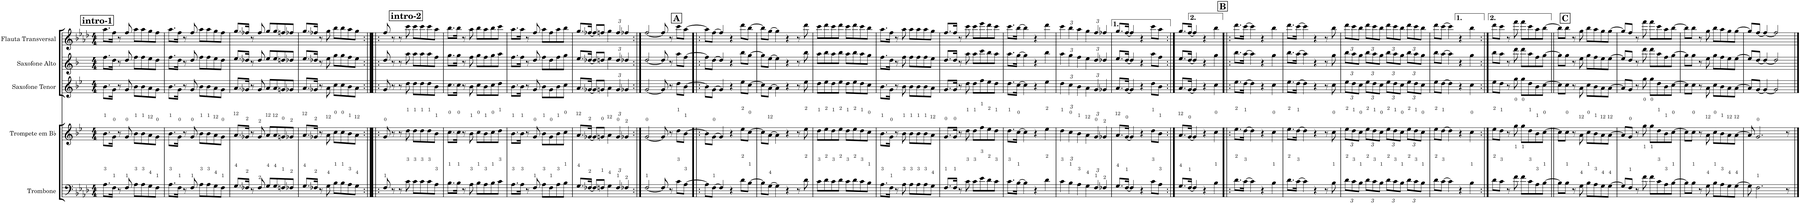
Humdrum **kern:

**kern	**kern	**kern	**kern	**kern
*part5	*part4	*part3	*part2	*part1
*staff5	*staff4	*staff3	*staff2	*staff1
*I"Trombone	*I"Trompete em Bb	*I"Saxofone Tenor	*I"Saxofone Alto	*I"Flauta Transversal
*I'Tbn.	*I'Tpt. em Bb	*I'Sax. Tn.	*	*I'Fl.
*clefF4	*clefG2	*clefG2	*clefG2	*clefG2
*	*Trd1c2	*Trd8c14	*Trd5c9	*
*k[b-e-a-d-]	*k[b-e-]	*k[b-e-]	*k[b-]	*k[b-e-a-d-]
*M4/4	*M4/4	*M4/4	*M4/4	*M4/4
!!LO:REH:place=s1:a:B:cj:fs=14:t=intro-1
=1	=1	=1	=1	=1
8.A-\L	8.b-\L	8.b-\L	8.ff\L	8.aa-\L
16F\Jk	16g\Jk	16g\Jk	16dd\Jk	16ff\Jk
8r	8r	8r	8r	8r
8F/	8g/	8g/	8dd/	8ff/
8A-\L	8b-\L	8b-\L	8ff\L	8aa-\L
8A-\	8b-\	8b-\	8ff\	8aa-\
8G\	8a\	8a\	8ee\	8gg\
8F\J	8g\J	8g\J	8dd\J	8ff\J
=2	=2	=2	=2	=2
8.A-\L	8.b-\L	8.b-\L	8.ff\L	8.aa-\L
16F\Jk	16g\Jk	16g\Jk	16dd\Jk	16ff\Jk
8r	8r	8r	8r	8r
8F/	8g/	8g/	8dd/	8ff/
8A-\L	8b-\L	8b-\L	8ff\L	8aa-\L
8A-\	8b-\	8b-\	8ff\	8aa-\
8G\	8a\	8a\	8ee\	8gg\
8F\J	8g\J	8g\J	8dd\J	8ff\J
=3	=3	=3	=3	=3
8.G/L	8.a/L	8.a/L	8.ee/L	8.gg/L
16F-X/Jk	16g-X/Jk	16g-X/Jk	16dd-X/Jk	16ff-X/Jk
8r	8r	8r	8r	8r
8F-/	8g-/	8g-/	8dd-/	8ff-/
8G/L	8a/L	8a/L	8ee/L	8gg/L
8G/	8a/	8a/	8ee/	8gg/
8Fn/	8gn/	8gn/	8ddn/	8ffn/
8F-X/J	8g-X/J	8g-X/J	8dd-X/J	8ff-X/J
=4	=4	=4	=4	=4
8.G/L	8.a/L	8.a/L	8.ee/L	8.gg/L
16F-X/Jk	16g-X/Jk	16g-X/Jk	16dd-X/Jk	16ff-X/Jk
8r	8r	8r	8r	8r
8G\	8a\	8a\	8ee\	8gg\
8B-\L	8cc\L	8cc\L	8gg\L	8bb-\L
8B-\	8cc\	8cc\	8gg\	8bb-\
8A-\	8b-\	8b-\	8ff\	8aa-\
8G\J	8a\J	8a\J	8ee\J	8gg\J
!!LO:REH:place=s1:a:B:cj:fs=14:t=intro-2:qo=1.5
=5:|!|:	=5:|!|:	=5:|!|:	=5:|!|:	=5:|!|:
8F/	8g/	8g/	8dd/	8ff/
8r	8r	8r	8r	8r
8r	8r	8r	8r	8r
8c\	8dd\	8dd\	8aa\	8ccc\
8c\L	8dd\L	8dd\L	8aa\L	8ccc\L
8c\	8dd\	8dd\	8aa\	8ccc\
8c\	8dd\	8dd\	8aa\	8ccc\
8A-\J	8b-\J	8b-\J	8ff\J	8aa-\J
=6	=6	=6	=6	=6
8.B-\L	8.cc\L	8.cc\L	8.gg\L	8.bb-\L
16B-\Jk	16cc\Jk	16cc\Jk	16gg\Jk	16bb-\Jk
8r	8r	8r	8r	8r
8A-\	8b-\	8b-\	8ff\	8aa-\
8B-\L	8cc\L	8cc\L	8gg\L	8bb-\L
8A-\	8b-\	8b-\	8ff\	8aa-\
8B-\	8cc\	8cc\	8gg\	8bb-\
8c\J	8dd\J	8dd\J	8aa\J	8ccc\J
=7	=7	=7	=7	=7
8.A-\L	8.b-\L	8.b-\L	8.ff\L	8.aa-\L
16A-\Jk	16b-\Jk	16b-\Jk	16ff\Jk	16aa-\Jk
8r	8r	8r	8r	8r
8F/	8g/	8g/	8dd/	8ff/
8A-\L	8b-\L	8b-\L	8ff\L	8aa-\L
8F\	8g\	8g\	8dd\	8ff\
8A-\	8b-\	8b-\	8ff\	8aa-\
8B-\J	8cc\J	8cc\J	8gg\J	8bb-\J
=8	=8	=8	=8	=8
8.G/L	8.a/L	8.a/L	8.ee/L	8.gg/L
[16F-X/Jk	[16g-X/Jk	[16g-X/Jk	[16dd-X/Jk	[16ff-X/Jk
8F-/L]	8g-/L]	8g-/L]	8dd-/L]	8ff-/L]
8Fn/J	8gn/J	8gn/J	8ddn/J	8ffn/J
*Xbrackettup	*Xbrackettup	*Xbrackettup	*Xbrackettup	*Xbrackettup
6G\	6a\	6a\	6ee\	6gg\
6F/	6g/	6g/	6dd/	6ff/
6F-X/	6g-X/	6g-X/	6dd-X/	6ff-X/
!!LO:REH:place=s1:a:B:cj:fs=14:t=A:qo=3
=9:|!	=9:|!	=9:|!	=9:|!	=9:|!
[2F/	[2g/	[2g/	[2dd/	[2ff/
8F/]	8g/]	8g/]	8dd/]	8ff/]
8r	8r	8r	8r	8r
8c\L	8dd\L	8dd\L	8aa\L	8ccc\L
[8A-\J	[8b-\J	[8b-\J	[8ff\J	[8aa-\J
=10!|:	=10!|:	=10!|:	=10!|:	=10!|:
8A-\L]	8b-\L]	8b-\L]	8ff\L]	8aa-\L]
[8F\J	[8g\J	[8g\J	[8dd\J	[8ff\J
4F/]	4g/]	4g/]	4dd/]	4ff/]
4r	4r	4r	4r	4r
8d-\L	8ee-\L	8ee-\L	8bb-\L	8ddd-\L
[8B-\J	[8cc\J	[8cc\J	[8gg\J	[8bb-\J
=11	=11	=11	=11	=11
8B-\L]	8cc\L]	8cc\L]	8gg\L]	8bb-\L]
[8G\J	[8a\J	[8a\J	[8ee\J	[8gg\J
4G\]	4a\]	4a\]	4ee\]	4gg\]
4r	4r	4r	4r	4r
8r	8r	8r	8r	8r
8d-\	8ee-\	8ee-\	8bb-\	8ddd-\
=12	=12	=12	=12	=12
8c\L	8dd\L	8dd\L	8aa\L	8ccc\L
8d-\	8ee-\	8ee-\	8bb-\	8ddd-\
8c\	8dd\	8dd\	8aa\	8ccc\
8d-\J	8ee-\J	8ee-\J	8bb-\J	8ddd-\J
8c\L	8dd\L	8dd\L	8aa\L	8ccc\L
8d-\	8ee-\	8ee-\	8bb-\	8ddd-\
8c\	8dd\	8dd\	8aa\	8ccc\
8B-\J	8cc\J	8cc\J	8gg\J	8bb-\J
=13	=13	=13	=13	=13
8.A-\L	8.b-\L	8.b-\L	8.ff\L	8.aa-\L
16F\Jk	16g\Jk	16g\Jk	16dd\Jk	16ff\Jk
8r	8r	8r	8r	8r
8A-\	8b-\	8b-\	8ff\	8aa-\
8A-\L	8b-\L	8b-\L	8ff\L	8aa-\L
8A-\	8b-\	8b-\	8ff\	8aa-\
8A-\	8b-\	8b-\	8ff\	8aa-\
8G\J	8a\J	8a\J	8ee\J	8gg\J
=14	=14	=14	=14	=14
8.F/L	8.g/L	8.g/L	8.dd/L	8.ff/L
16F/Jk	16g/Jk	16g/Jk	16dd/Jk	16ff/Jk
8r	8r	8r	8r	8r
8c\	8dd\	8dd\	8aa\	8ccc\
8c\L	8dd\L	8dd\L	8aa\L	8ccc\L
8e-\	8ff\	8ff\	8ccc\	8eee-\
8d-\	8ee-\	8ee-\	8bb-\	8ddd-\
8c\J	8dd\J	8dd\J	8aa\J	8ccc\J
=15	=15	=15	=15	=15
8.c\L	8.dd\L	8.dd\L	8.aa\L	8.ccc\L
[16B-\Jk	[16cc\Jk	[16cc\Jk	[16gg\Jk	[16bb-\Jk
4B-\]	4cc\]	4cc\]	4gg\]	4bb-\]
4r	4r	4r	4r	4r
4d-\	4ee-\	4ee-\	4bb-\	4ddd-\
=16	=16	=16	=16	=16
6c\	6dd\	6dd\	6aa\	6ccc\
6B-\	6cc\	6cc\	6gg\	6bb-\
6A-\	6b-\	6b-\	6ff\	6aa-\
6G\	6a\	6a\	6ee\	6gg\
6F/	6g/	6g/	6dd/	6ff/
6F-X/	6g-X/	6g-X/	6dd-X/	6ff-X/
=17	=17	=17	=17	=17
8.G/L	8.a/L	8.a/L	8.ee/L	8.gg/L
[16F/Jk	[16g/Jk	[16g/Jk	[16dd/Jk	[16ff/Jk
4F/]	4g/]	4g/]	4dd/]	4ff/]
4r	4r	4r	4r	4r
8c\L	8dd\L	8dd\L	8aa\L	8ccc\L
8A-\J	8b-\J	8b-\J	8ff\J	8aa-\J
=18:|!	=18:|!	=18:|!	=18:|!	=18:|!
8.G/L	8.a/L	8.a/L	8.ee/L	8.gg/L
[16F/Jk	[16g/Jk	[16g/Jk	[16dd/Jk	[16ff/Jk
4F/]	4g/]	4g/]	4dd/]	4ff/]
4r	4r	4r	4r	4r
4B-\	4cc\	4cc\	4gg\	4bb-\
!!LO:REH:place=s1:a:B:cj:fs=14:t=B
=19!|:	=19!|:	=19!|:	=19!|:	=19!|:
8.d-\L	8.ee-\L	8.ee-\L	8.bb-\L	8.ddd-\L
[16c\Jk	[16dd\Jk	[16dd\Jk	[16aa\Jk	[16ccc\Jk
4c\]	4dd\]	4dd\]	4aa\]	4ccc\]
4r	4r	4r	4r	4r
4B-\	4cc\	4cc\	4gg\	4bb-\
=20	=20	=20	=20	=20
8.d-\L	8.ee-\L	8.ee-\L	8.bb-\L	8.ddd-\L
[16c\Jk	[16dd\Jk	[16dd\Jk	[16aa\Jk	[16ccc\Jk
4c\]	4dd\]	4dd\]	4aa\]	4ccc\]
4r	4r	4r	4r	4r
8r	8r	8r	8r	8r
8B-\	8cc\	8cc\	8gg\	8bb-\
=21	=21	=21	=21	=21
12d-\L	12ee-\L	12ee-\L	12bb-\L	12ddd-\L
12c\	12dd\	12dd\	12aa\	12ccc\
12B-\J	12cc\J	12cc\J	12gg\J	12bb-\J
12d-\L	12ee-\L	12ee-\L	12bb-\L	12ddd-\L
12c\	12dd\	12dd\	12aa\	12ccc\
12B-\J	12cc\J	12cc\J	12gg\J	12bb-\J
12d-\L	12ee-\L	12ee-\L	12bb-\L	12ddd-\L
12c\	12dd\	12dd\	12aa\	12ccc\
12B-\J	12cc\J	12cc\J	12gg\J	12bb-\J
12d-\L	12ee-\L	12ee-\L	12bb-\L	12ddd-\L
12c\	12dd\	12dd\	12aa\	12ccc\
12B-\J	12cc\J	12cc\J	12gg\J	12bb-\J
=22	=22	=22	=22	=22
8d-\L	8ee-\L	8ee-\L	8bb-\L	8ddd-\L
[8c\J	[8dd\J	[8dd\J	[8aa\J	[8ccc\J
4c\]	4dd\]	4dd\]	4aa\]	4ccc\]
4r	4r	4r	4r	4r
4B-\	4cc\	4cc\	4gg\	4bb-\
=23:|!	=23:|!	=23:|!	=23:|!	=23:|!
8d-\L	8ee-\L	8ee-\L	8bb-\L	8ddd-\L
8c\J	8dd\J	8dd\J	8aa\J	8ccc\J
8r	8r	8r	8r	8r
8f\	8gg\	8gg\	8ddd\	8fff\
8f\L	8gg\L	8gg\L	8ddd\L	8fff\L
8c\	8dd\	8dd\	8aa\	8ccc\
8A-\	8b-\	8b-\	8ff\	8aa-\
[8B-\J	[8cc\J	[8cc\J	[8gg\J	[8bb-\J
!!LO:REH:place=s1:a:B:cj:fs=14:t=C:qo=0.5
=24||	=24||	=24||	=24||	=24||
8B-\L]	8cc\L]	8cc\L]	8gg\L]	8bb-\L]
8B-\J	8cc\J	8cc\J	8gg\J	8bb-\J
8r	8r	8r	8r	8r
8G\	8a\	8a\	8ee\	8gg\
8B-\L	8cc\L	8cc\L	8gg\L	8bb-\L
8A-\	8b-\	8b-\	8ff\	8aa-\
8G\	8a\	8a\	8ee\	8gg\
[8G\J	[8a\J	[8a\J	[8ee\J	[8gg\J
=25	=25	=25	=25	=25
8G/L]	8a/L]	8a/L]	8ee/L]	8gg/L]
8F/J	8g/J	8g/J	8dd/J	8ff/J
8r	8r	8r	8r	8r
8f\	8gg\	8gg\	8ddd\	8fff\
8f\L	8gg\L	8gg\L	8ddd\L	8fff\L
8c\	8dd\	8dd\	8aa\	8ccc\
8A-\	8b-\	8b-\	8ff\	8aa-\
[8B-\J	[8cc\J	[8cc\J	[8gg\J	[8bb-\J
=26	=26	=26	=26	=26
8B-\L]	8cc\L]	8cc\L]	8gg\L]	8bb-\L]
8B-\J	8cc\J	8cc\J	8gg\J	8bb-\J
8r	8r	8r	8r	8r
8G\	8a\	8a\	8ee\	8gg\
8B-\L	8cc\L	8cc\L	8gg\L	8bb-\L
8A-\	8b-\	8b-\	8ff\	8aa-\
8G\	8a\	8a\	8ee\	8gg\
[8G\J	[8a\J	[8a\J	[8ee\J	[8gg\J
=27	=27	=27	=27	=27
8G\]	8a/]	8a/L]	8ee/L]	8gg/L]
2.F\	2.g/	[8g/J	[8dd/J	[8ff/J
.	.	4g/_	4dd/_	4ff/_
.	.	2g/]	2dd/]	2ff/]
8r	8r	.	.	.
==	==	==	==	==
*-	*-	*-	*-	*-
